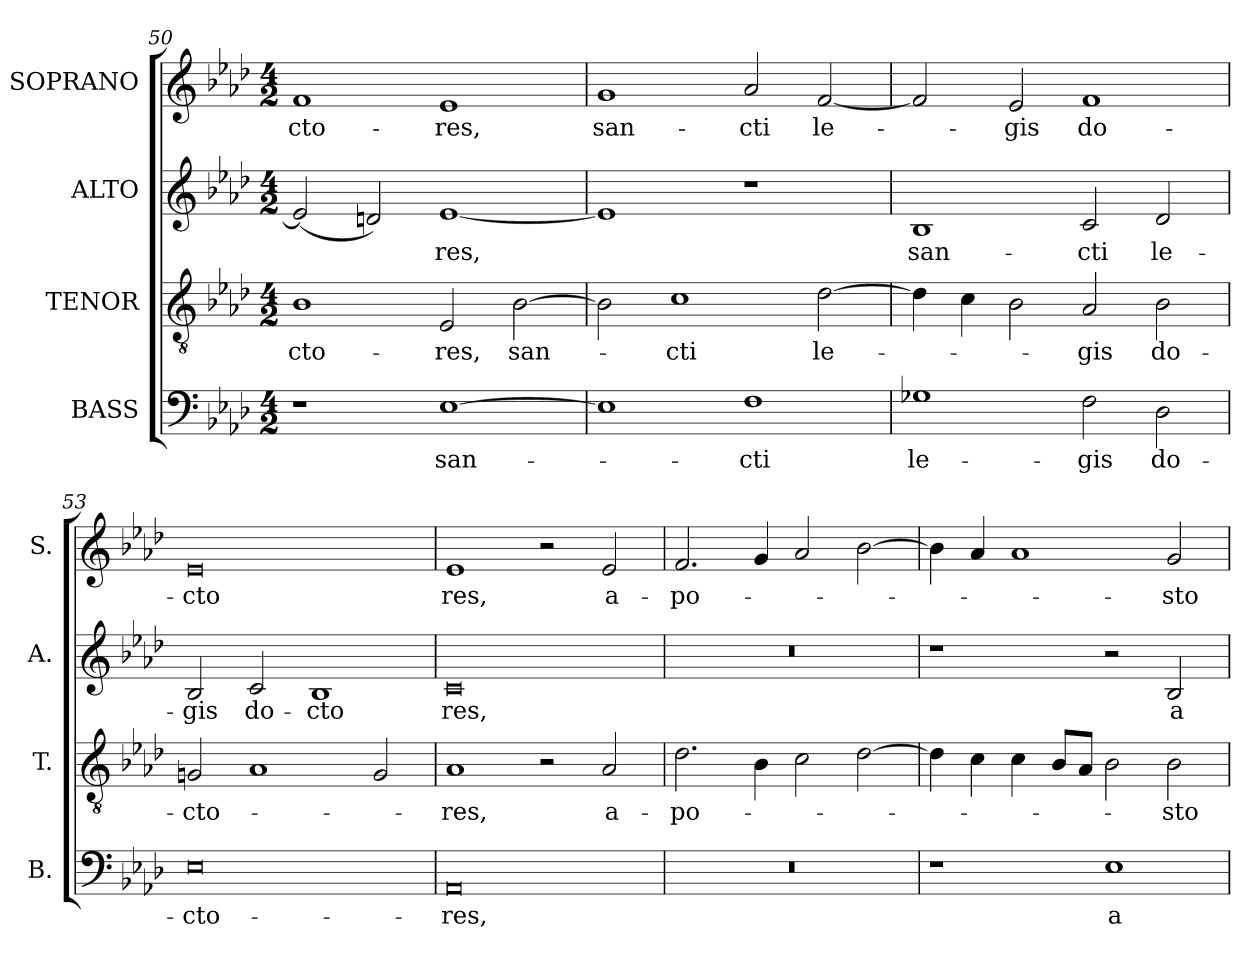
**kern	**text	**kern	**text	**kern	**text	**kern	**text
*part4	*part4	*part3	*part3	*part2	*part2	*part1	*part1
*staff4	*staff4	*staff3	*staff3	*staff2	*staff2	*staff1	*staff1
*I"BASS	*	*I"TENOR	*	*I"ALTO	*	*I"SOPRANO	*
*I'B.	*	*I'T.	*	*I'A.	*	*I'S.	*
*clefF4	*	*clefGv2	*	*clefG2	*	*clefG2	*
*	*	*ITrd7c12	*	*	*	*	*
*k[b-e-a-d-]	*	*k[b-e-a-d-]	*	*k[b-e-a-d-]	*	*k[b-e-a-d-]	*
*A-:	*	*A-:	*	*A-:	*	*A-:	*
*M4/2	*	*M4/2	*	*M4/2	*	*M4/2	*
=50	=50	=50	=50	=50	=50	=50	=50
!	!	!	!LO:LY:b:color=#000000	!	!	!	!
!	!	!	!	!	!	!	!LO:LY:b:color=#000000
1r	.	1BB-i	-cto-	(2e-i/]	.	1fi	-cto-
.	.	.	.	2dni/)	.	.	.
!	!LO:LY:b:color=#000000	!	!	!	!	!	!
!	!	!	!LO:LY:b:color=#000000	!	!	!	!
!	!	!	!	!	!LO:LY:b:color=#000000	!	!
!	!	!	!	!	!	!	!LO:LY:b:color=#000000
[1E-i	san-	2EE-i/	-res,	[1e-i	-res,	1e-i	-res,
!	!	!	!LO:LY:b:color=#000000	!	!	!	!
.	.	[2BB-i\	san-	.	.	.	.
=51	=51	=51	=51	=51	=51	=51	=51
!	!	!	!	!	!	!	!LO:LY:b:color=#000000
1E-i]	.	2BB-i\]	.	1e-i]	.	1gi	san-
!	!	!	!LO:LY:b:color=#000000	!	!	!	!
.	.	1Ci	-cti	.	.	.	.
!	!LO:LY:b:color=#000000	!	!	!	!	!	!
!	!	!	!	!	!	!	!LO:LY:b:color=#000000
1Fi	-cti	.	.	1r	.	2a-i/	-cti
!	!	!	!LO:LY:b:color=#000000	!	!	!	!
!	!	!	!	!	!	!	!LO:LY:b:color=#000000
.	.	[2D-i\	le-	.	.	[2fi/	le-
!!LO:LB:g=z
=52	=52	=52	=52	=52	=52	=52	=52
!	!LO:LY:b:color=#000000	!	!	!	!	!	!
!	!	!	!	!	!LO:LY:b:color=#000000	!	!
1G-Xi	le-	4D-i\]	.	1B-i	san-	2fi/]	.
.	.	4Ci\	.	.	.	.	.
!	!	!	!	!	!	!	!LO:LY:b:color=#000000
.	.	2BB-i\	.	.	.	2e-i/	-gis
!	!LO:LY:b:color=#000000	!	!	!	!	!	!
!	!	!	!LO:LY:b:color=#000000	!	!	!	!
!	!	!	!	!	!LO:LY:b:color=#000000	!	!
!	!	!	!	!	!	!	!LO:LY:b:color=#000000
2Fi\	-gis	2AA-i/	-gis	2ci/	-cti	1fi	do-
!	!LO:LY:b:color=#000000	!	!	!	!	!	!
!	!	!	!LO:LY:b:color=#000000	!	!	!	!
!	!	!	!	!	!LO:LY:b:color=#000000	!	!
2D-i\	do-	2BB-i\	do-	2d-i/	le-	.	.
=53	=53	=53	=53	=53	=53	=53	=53
!	!LO:LY:b:color=#000000	!	!	!	!	!	!
!	!	!	!LO:LY:b:color=#000000	!	!	!	!
!	!	!	!	!	!LO:LY:b:color=#000000	!	!
!	!	!	!	!	!	!	!LO:LY:b:color=#000000
0E-i	-cto-	2GGni/	-cto-	2B-i/	-gis	0e-i	-cto
!	!	!	!	!	!LO:LY:b:color=#000000	!	!
.	.	1AA-i	.	2ci/	do-	.	.
!	!	!	!	!	!LO:LY:b:color=#000000	!	!
.	.	.	.	1B-i	-cto	.	.
.	.	2GGi/	.	.	.	.	.
=54	=54	=54	=54	=54	=54	=54	=54
!	!LO:LY:b:color=#000000	!	!	!	!	!	!
!	!	!	!LO:LY:b:color=#000000	!	!	!	!
!	!	!	!	!	!LO:LY:b:color=#000000	!	!
!	!	!	!	!	!	!	!LO:LY:b:color=#000000
0AA-i	-res,	1AA-i	-res,	0ci	res,	1e-i	res,
.	.	2r	.	.	.	2r	.
!	!	!	!LO:LY:b:color=#000000	!	!	!	!
!	!	!	!	!	!	!	!LO:LY:b:color=#000000
.	.	2AA-i/	a-	.	.	2e-i/	a-
=55	=55	=55	=55	=55	=55	=55	=55
!LO:N:vis=1	!	!	!	!	!	!	!
!	!	!	!LO:LY:b:color=#000000	!LO:N:vis=1	!	!	!
!	!	!	!	!	!	!	!LO:LY:b:color=#000000
0r	.	2.D-i\	-po-	0r	.	2.fi/	-po-
.	.	4BB-i\	.	.	.	4gi/	.
.	.	2Ci\	.	.	.	2a-i/	.
.	.	[2D-i\	.	.	.	[2b-i\	.
=56	=56	=56	=56	=56	=56	=56	=56
1r	.	4D-i\]	.	1r	.	4b-i\]	.
.	.	4Ci\	.	.	.	4a-i/	.
.	.	4Ci\	.	.	.	1a-i	.
.	.	8BB-i/L	.	.	.	.	.
.	.	8AA-i/J	.	.	.	.	.
!	!LO:LY:b:color=#000000	!	!	!	!	!	!
1E-i	a-	2BB-i\	.	2r	.	.	.
!	!	!	!LO:LY:b:color=#000000	!	!	!	!
!	!	!	!	!	!LO:LY:b:color=#000000	!	!
!	!	!	!	!	!	!	!LO:LY:b:color=#000000
.	.	2BB-i\	-sto-	2B-i/	a-	2gi/	-sto-
=	=	=	=	=	=	=	=
*-	*-	*-	*-	*-	*-	*-	*-
